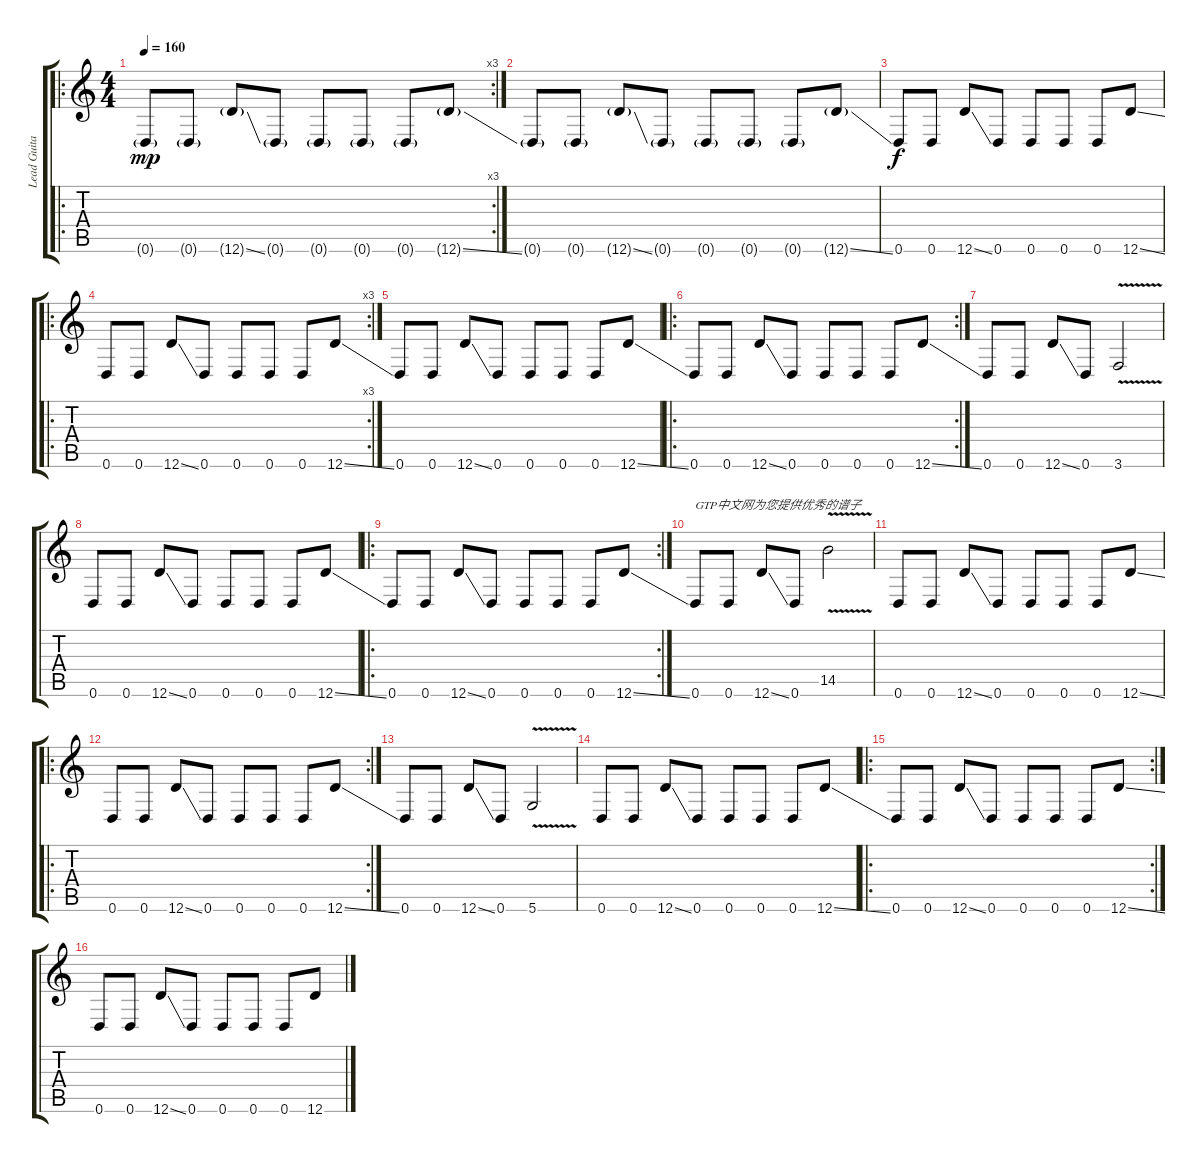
\track ("Lead Guitar" "Lead Guita") {instrument overdrivenguitar}
\staff {score tabs}
\tuning (E4 B3 G3 D3 A2 D2) {hide}
\ro
\rc 3
\ts (4 4)
\tempo 160
\clef g2
\ks c
0.6{g}.8{dy mp instrument overdrivenguitar} 0.6{g}.8 12.6{ss g}.8 0.6{g}.8 0.6{g}.8 0.6{g}.8 0.6{g}.8 12.6{ss g}.8 |
0.6{g}.8 0.6{g}.8 12.6{ss g}.8 0.6{g}.8 0.6{g}.8 0.6{g}.8 0.6{g}.8 12.6{ss g}.8 |
0.6.8{dy f} 0.6.8 12.6{ss}.8 0.6.8 0.6.8 0.6.8 0.6.8 12.6{ss}.8 |
\ro
\rc 3
0.6.8 0.6.8 12.6{ss}.8 0.6.8 0.6.8 0.6.8 0.6.8 12.6{ss}.8 |
0.6.8 0.6.8 12.6{ss}.8 0.6.8 0.6.8 0.6.8 0.6.8 12.6{ss}.8 |
\ro
\rc 2
0.6.8 0.6.8 12.6{ss}.8 0.6.8 0.6.8 0.6.8 0.6.8 12.6{ss}.8 |
0.6.8 0.6.8 12.6{ss}.8 0.6.8 3.6{v}.2 |
0.6.8 0.6.8 12.6{ss}.8 0.6.8 0.6.8 0.6.8 0.6.8 12.6{ss}.8 |
\ro
\rc 2
0.6.8 0.6.8 12.6{ss}.8 0.6.8 0.6.8 0.6.8 0.6.8 12.6{ss}.8 |
0.6.8{txt "GTP中文网为您提供优秀的谱子"} 0.6.8 12.6{ss}.8 0.6.8 14.5{v}.2 |
0.6.8 0.6.8 12.6{ss}.8 0.6.8 0.6.8 0.6.8 0.6.8 12.6{ss}.8 |
\ro
\rc 2
0.6.8 0.6.8 12.6{ss}.8 0.6.8 0.6.8 0.6.8 0.6.8 12.6{ss}.8 |
0.6.8 0.6.8 12.6{ss}.8 0.6.8 5.6{v}.2 |
0.6.8 0.6.8 12.6{ss}.8 0.6.8 0.6.8 0.6.8 0.6.8 12.6{ss}.8 |
\ro
\rc 2
0.6.8 0.6.8 12.6{ss}.8 0.6.8 0.6.8 0.6.8 0.6.8 12.6{ss}.8 |
0.6.8 0.6.8 12.6{ss}.8 0.6.8 0.6.8 0.6.8 0.6.8 12.6.8
